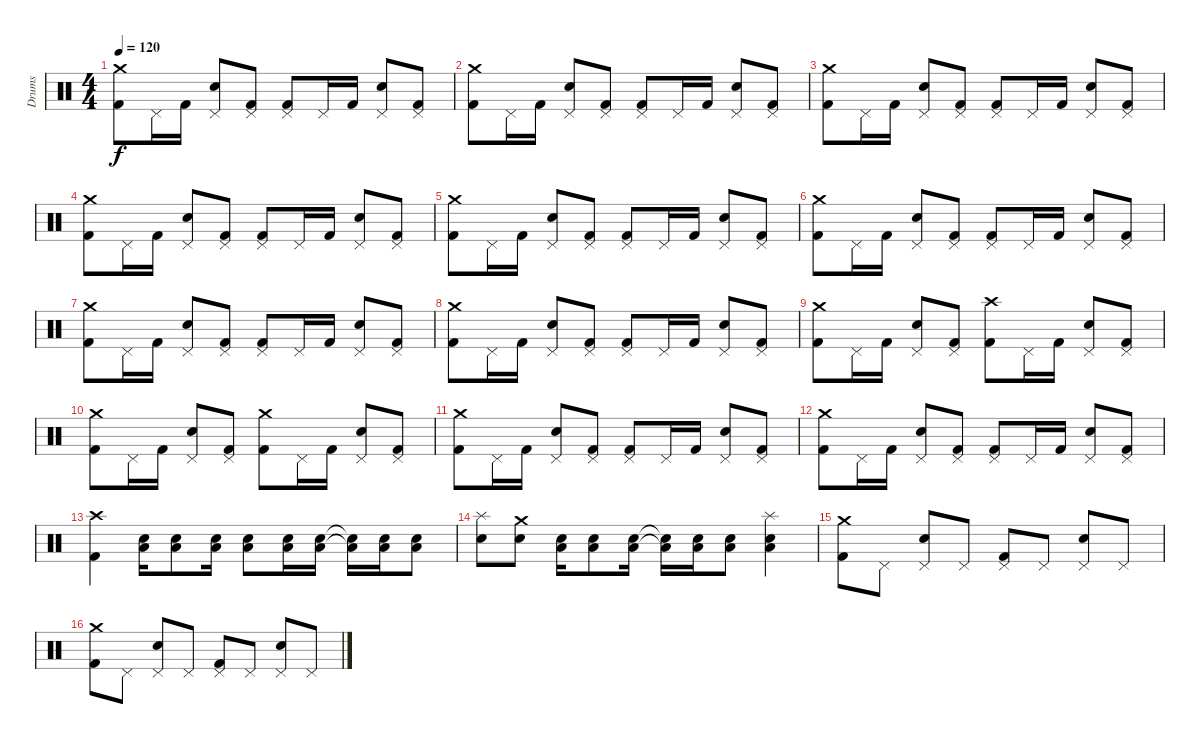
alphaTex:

\track ("Drums" "Drums") {instrument percussion}
\staff {score}
\articulation defaults
\ts (4 4)
\tempo 120
\clef neutral
\ks c
("Crash medium (hit)" "Kick (hit) 2").8{dy f} "Pedal Hi-Hat (hit)".16 "Kick (hit) 2".16 ("Pedal Hi-Hat (hit)" "Snare (hit) 2").8 ("Pedal Hi-Hat (hit)" "Kick (hit) 2").8 ("Pedal Hi-Hat (hit)" "Kick (hit) 2").8 "Pedal Hi-Hat (hit)".16 "Kick (hit) 2".16 ("Pedal Hi-Hat (hit)" "Snare (hit) 2").8 ("Pedal Hi-Hat (hit)" "Kick (hit) 2").8 |
("Crash medium (hit)" "Kick (hit) 2").8 "Pedal Hi-Hat (hit)".16 "Kick (hit) 2".16 ("Pedal Hi-Hat (hit)" "Snare (hit) 2").8 ("Pedal Hi-Hat (hit)" "Kick (hit) 2").8 ("Pedal Hi-Hat (hit)" "Kick (hit) 2").8 "Pedal Hi-Hat (hit)".16 "Kick (hit) 2".16 ("Pedal Hi-Hat (hit)" "Snare (hit) 2").8 ("Pedal Hi-Hat (hit)" "Kick (hit) 2").8 |
("Crash medium (hit)" "Kick (hit) 2").8 "Pedal Hi-Hat (hit)".16 "Kick (hit) 2".16 ("Pedal Hi-Hat (hit)" "Snare (hit) 2").8 ("Pedal Hi-Hat (hit)" "Kick (hit) 2").8 ("Pedal Hi-Hat (hit)" "Kick (hit) 2").8 "Pedal Hi-Hat (hit)".16 "Kick (hit) 2".16 ("Pedal Hi-Hat (hit)" "Snare (hit) 2").8 ("Pedal Hi-Hat (hit)" "Kick (hit) 2").8 |
("Crash medium (hit)" "Kick (hit) 2").8 "Pedal Hi-Hat (hit)".16 "Kick (hit) 2".16 ("Pedal Hi-Hat (hit)" "Snare (hit) 2").8 ("Pedal Hi-Hat (hit)" "Kick (hit) 2").8 ("Pedal Hi-Hat (hit)" "Kick (hit) 2").8 "Pedal Hi-Hat (hit)".16 "Kick (hit) 2".16 ("Pedal Hi-Hat (hit)" "Snare (hit) 2").8 ("Pedal Hi-Hat (hit)" "Kick (hit) 2").8 |
("Crash medium (hit)" "Kick (hit) 2").8 "Pedal Hi-Hat (hit)".16 "Kick (hit) 2".16 ("Pedal Hi-Hat (hit)" "Snare (hit) 2").8 ("Pedal Hi-Hat (hit)" "Kick (hit) 2").8 ("Pedal Hi-Hat (hit)" "Kick (hit) 2").8 "Pedal Hi-Hat (hit)".16 "Kick (hit) 2".16 ("Pedal Hi-Hat (hit)" "Snare (hit) 2").8 ("Pedal Hi-Hat (hit)" "Kick (hit) 2").8 |
("Crash medium (hit)" "Kick (hit) 2").8 "Pedal Hi-Hat (hit)".16 "Kick (hit) 2".16 ("Pedal Hi-Hat (hit)" "Snare (hit) 2").8 ("Pedal Hi-Hat (hit)" "Kick (hit) 2").8 ("Pedal Hi-Hat (hit)" "Kick (hit) 2").8 "Pedal Hi-Hat (hit)".16 "Kick (hit) 2".16 ("Pedal Hi-Hat (hit)" "Snare (hit) 2").8 ("Pedal Hi-Hat (hit)" "Kick (hit) 2").8 |
("Crash medium (hit)" "Kick (hit) 2").8 "Pedal Hi-Hat (hit)".16 "Kick (hit) 2".16 ("Pedal Hi-Hat (hit)" "Snare (hit) 2").8 ("Pedal Hi-Hat (hit)" "Kick (hit) 2").8 ("Pedal Hi-Hat (hit)" "Kick (hit) 2").8 "Pedal Hi-Hat (hit)".16 "Kick (hit) 2".16 ("Pedal Hi-Hat (hit)" "Snare (hit) 2").8 ("Pedal Hi-Hat (hit)" "Kick (hit) 2").8 |
("Crash medium (hit)" "Kick (hit) 2").8 "Pedal Hi-Hat (hit)".16 "Kick (hit) 2".16 ("Pedal Hi-Hat (hit)" "Snare (hit) 2").8 ("Pedal Hi-Hat (hit)" "Kick (hit) 2").8 ("Pedal Hi-Hat (hit)" "Kick (hit) 2").8 "Pedal Hi-Hat (hit)".16 "Kick (hit) 2".16 ("Pedal Hi-Hat (hit)" "Snare (hit) 2").8 ("Pedal Hi-Hat (hit)" "Kick (hit) 2").8 |
("Crash medium (hit)" "Kick (hit) 2").8 "Pedal Hi-Hat (hit)".16 "Kick (hit) 2".16 ("Pedal Hi-Hat (hit)" "Snare (hit) 2").8 ("Pedal Hi-Hat (hit)" "Kick (hit) 2").8 ("Crash high (hit)" "Kick (hit) 2").8 "Pedal Hi-Hat (hit)".16 "Kick (hit) 2".16 ("Pedal Hi-Hat (hit)" "Snare (hit) 2").8 ("Pedal Hi-Hat (hit)" "Kick (hit) 2").8 |
("Crash medium (hit)" "Kick (hit) 2").8 "Pedal Hi-Hat (hit)".16 "Kick (hit) 2".16 ("Pedal Hi-Hat (hit)" "Snare (hit) 2").8 ("Pedal Hi-Hat (hit)" "Kick (hit) 2").8 ("Crash medium (hit)" "Kick (hit) 2").8 "Pedal Hi-Hat (hit)".16 "Kick (hit) 2".16 ("Pedal Hi-Hat (hit)" "Snare (hit) 2").8 ("Pedal Hi-Hat (hit)" "Kick (hit) 2").8 |
("Crash medium (hit)" "Kick (hit) 2").8 "Pedal Hi-Hat (hit)".16 "Kick (hit) 2".16 ("Pedal Hi-Hat (hit)" "Snare (hit) 2").8 ("Pedal Hi-Hat (hit)" "Kick (hit) 2").8 ("Pedal Hi-Hat (hit)" "Kick (hit) 2").8 "Pedal Hi-Hat (hit)".16 "Kick (hit) 2".16 ("Pedal Hi-Hat (hit)" "Snare (hit) 2").8 ("Pedal Hi-Hat (hit)" "Kick (hit) 2").8 |
("Crash medium (hit)" "Kick (hit) 2").8 "Pedal Hi-Hat (hit)".16 "Kick (hit) 2".16 ("Pedal Hi-Hat (hit)" "Snare (hit) 2").8 ("Pedal Hi-Hat (hit)" "Kick (hit) 2").8 ("Pedal Hi-Hat (hit)" "Kick (hit) 2").8 "Pedal Hi-Hat (hit)".16 "Kick (hit) 2".16 ("Pedal Hi-Hat (hit)" "Snare (hit) 2").8 ("Pedal Hi-Hat (hit)" "Kick (hit) 2").8 |
("Crash high (hit)" "Kick (hit) 2").4 ("Low Floor Tom (hit)" "Snare (hit) 2").16 ("Low Floor Tom (hit)" "Snare (hit) 2").8 ("Low Floor Tom (hit)" "Snare (hit) 2").16 ("Low Floor Tom (hit)" "Snare (hit) 2").8 ("Low Floor Tom (hit)" "Snare (hit) 2").16 ("Low Floor Tom (hit)" "Snare (hit) 2").16 ("Low Floor Tom (hit)"{t} "Snare (hit) 2"{t}).16 ("Low Floor Tom (hit)" "Snare (hit) 2").16 ("Low Floor Tom (hit)" "Snare (hit) 2").8 |
("Splash (hit)" "Snare (hit) 2").8 ("Crash medium (hit)" "Snare (hit) 2").8 ("Low Floor Tom (hit)" "Snare (hit) 2").16 ("Low Floor Tom (hit)" "Snare (hit) 2").8 ("Low Floor Tom (hit)" "Snare (hit) 2").16 ("Low Floor Tom (hit)"{t} "Snare (hit) 2"{t}).16 ("Low Floor Tom (hit)" "Snare (hit) 2").16 ("Low Floor Tom (hit)" "Snare (hit) 2").8 ("Splash (hit)" "Low Floor Tom (hit)" "Snare (hit) 2").4 |
("Crash medium (hit)" "Kick (hit) 2").8 "Pedal Hi-Hat (hit)".8 ("Pedal Hi-Hat (hit)" "Snare (hit) 2").8 "Pedal Hi-Hat (hit)".8 ("Pedal Hi-Hat (hit)" "Kick (hit) 2").8 "Pedal Hi-Hat (hit)".8 ("Pedal Hi-Hat (hit)" "Snare (hit) 2").8 "Pedal Hi-Hat (hit)".8 |
("Crash medium (hit)" "Kick (hit) 2").8 "Pedal Hi-Hat (hit)".8 ("Pedal Hi-Hat (hit)" "Snare (hit) 2").8 "Pedal Hi-Hat (hit)".8 ("Pedal Hi-Hat (hit)" "Kick (hit) 2").8 "Pedal Hi-Hat (hit)".8 ("Pedal Hi-Hat (hit)" "Snare (hit) 2").8 "Pedal Hi-Hat (hit)".8
